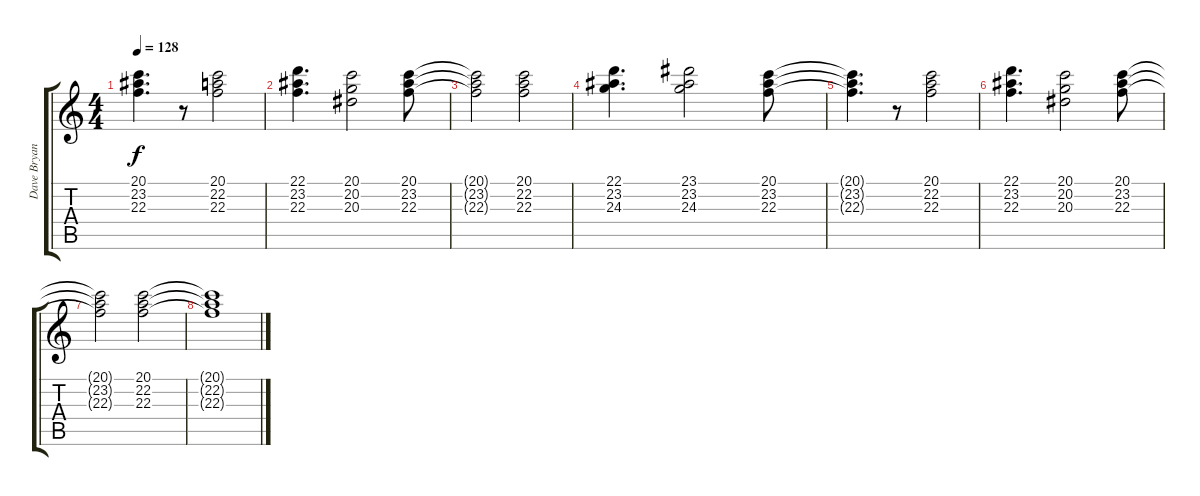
\track ("Dave Bryan" "Dave Bryan") {instrument electricgrandpiano}
\staff {score tabs}
\tuning (E4 B3 G3 D3 A2 E2) {hide}
\ts (4 4)
\tempo 128
\clef g2
\ks c
(20.1{t} 23.2{t} 22.3{t}).4{d dy f} r.8 (20.1 22.2 22.3).2 |
(22.1 23.2 22.3).4{d} (20.1 20.2 20.3).2 (20.1 23.2 22.3).8 |
(20.1{t} 23.2{t} 22.3{t}).2 (20.1 22.2 22.3).2 |
(22.1 23.2 24.3).4{d} (23.1 23.2 24.3).2 (20.1 23.2 22.3).8 |
(20.1{t} 23.2{t} 22.3{t}).4{d} r.8 (20.1 22.2 22.3).2 |
(22.1 23.2 22.3).4{d} (20.1 20.2 20.3).2 (20.1 23.2 22.3).8 |
(20.1{t} 23.2{t} 22.3{t}).2{volume 10} (20.1 22.2 22.3).2 |
(20.1{t} 22.2{t} 22.3{t}).1{volume 0}
